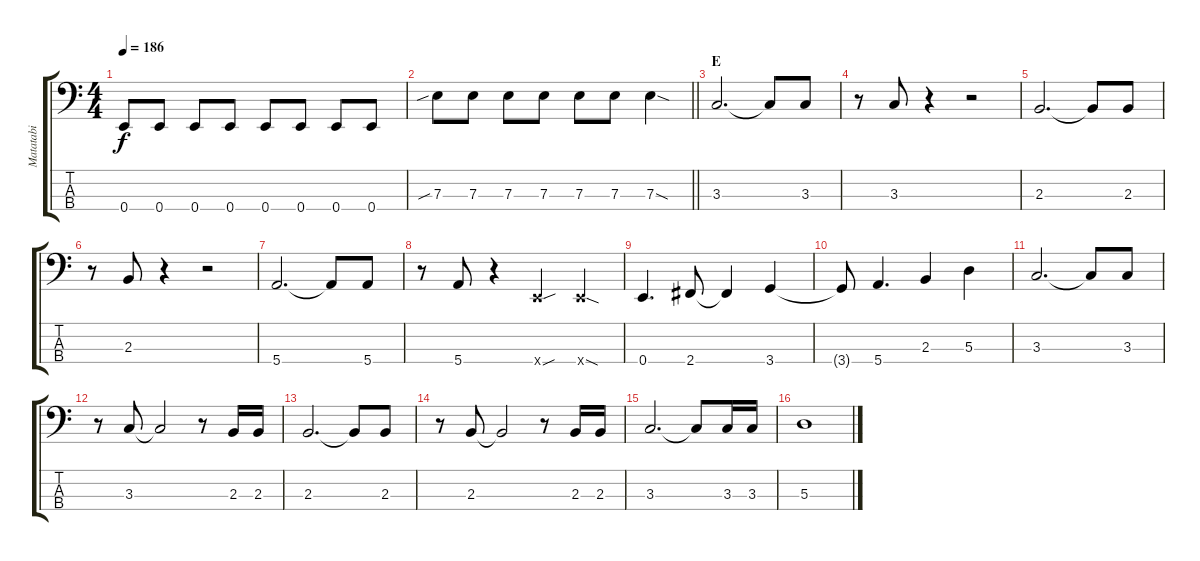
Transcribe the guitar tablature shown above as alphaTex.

\track ("Matatabi" "Matatabi") {instrument electricbasspick}
\staff {score tabs}
\tuning (G2 D2 A1 E1) {hide}
\ts (4 4)
\tempo 186
\clef f4
\ks c
0.4.8{dy f} 0.4.8 0.4.8 0.4.8 0.4.8 0.4.8 0.4.8 0.4.8 |
\barLineRight lightlight
7.3{sib}.8 7.3.8 7.3.8 7.3.8 7.3.8 7.3.8 7.3{sod}.4 |
\section ("" "E")
3.3.2{d} 3.3{t}.8 3.3.8 |
r.8 3.3.8 r.4 r.2 |
2.3.2{d} 2.3{t}.8 2.3.8 |
r.8 2.3.8 r.4 r.2 |
5.4.2{d} 5.4{t}.8 5.4.8 |
r.8 5.4.8 r.4 0.4{sou x}.4 0.4{sod x}.4 |
0.4.4{d} 2.4.8 2.4{t}.4 3.4.4 |
3.4{t}.8 5.4.4{d} 2.3.4 5.3.4 |
3.3.2{d} 3.3{t}.8 3.3.8 |
r.8 3.3.8 3.3{t}.2 r.8 2.3.16 2.3.16 |
2.3.2{d} 2.3{t}.8 2.3.8 |
r.8 2.3.8 2.3{t}.2 r.8 2.3.16 2.3.16 |
3.3.2{d} 3.3{t}.8 3.3.16 3.3.16 |
5.3.1
